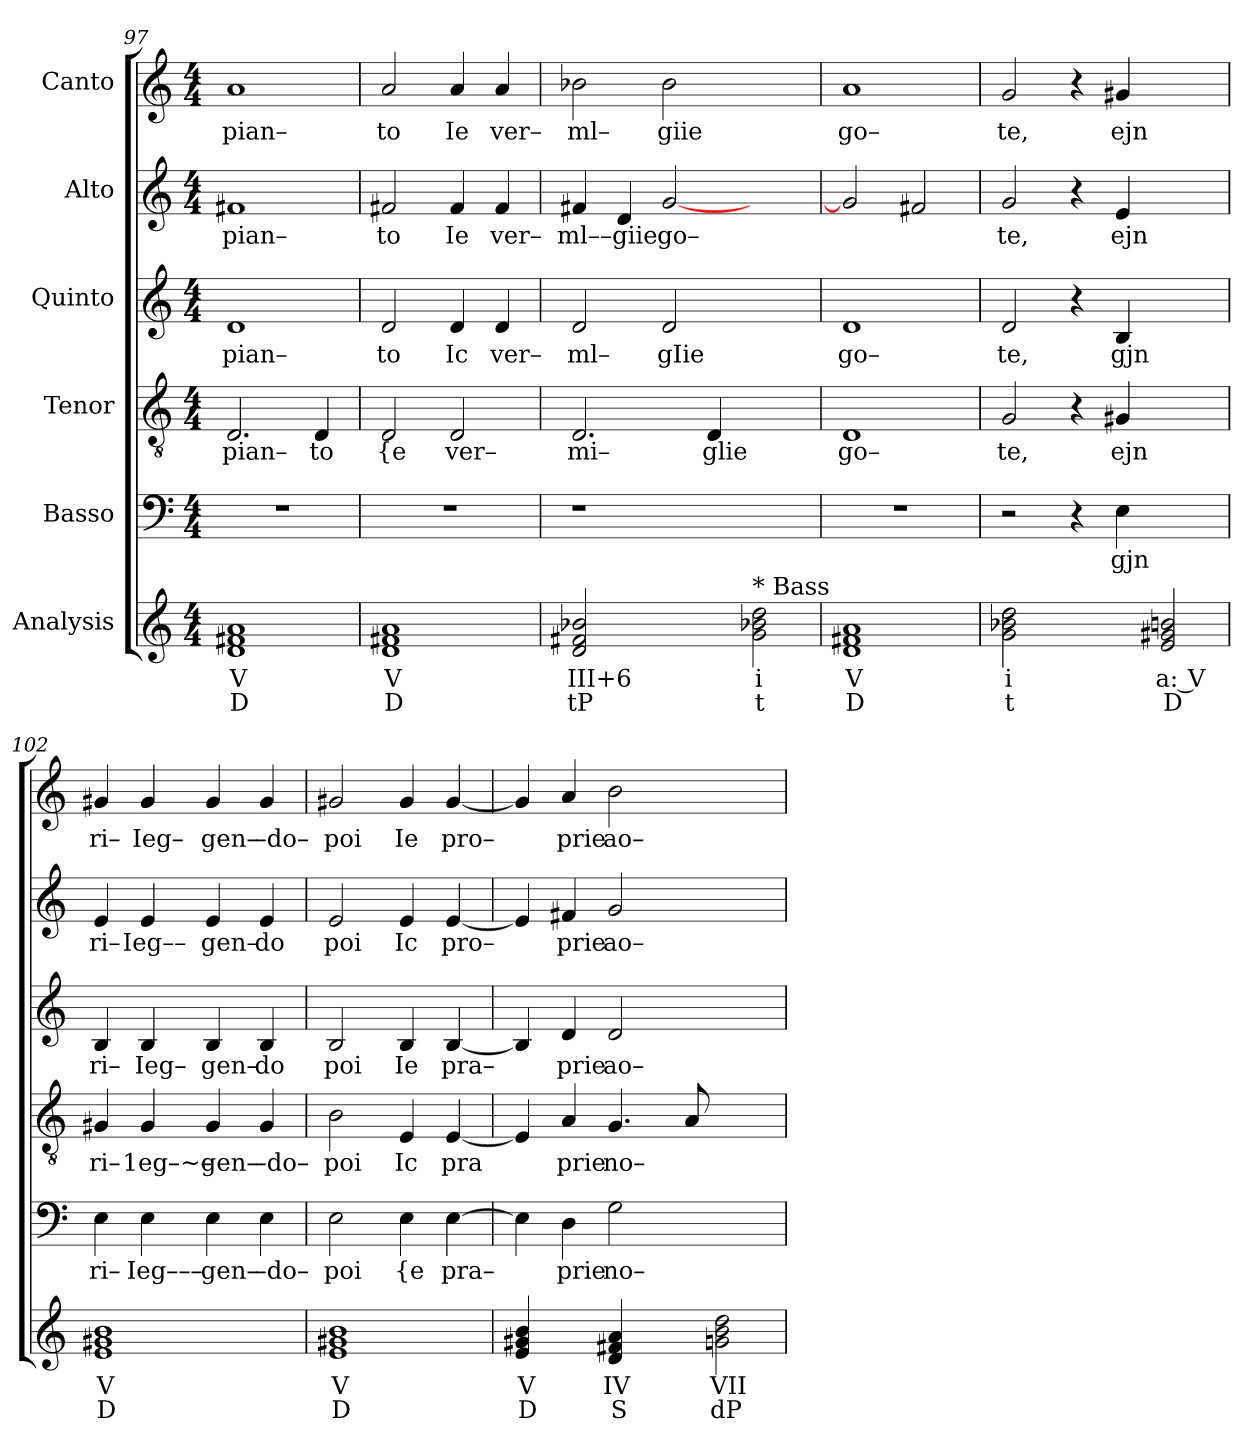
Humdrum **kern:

**kern	**text	**text	**kern	**text	**kern	**text	**kern	**text	**kern	**text	**kern	**text
*part6	*part6	*part6	*part5	*part5	*part4	*part4	*part3	*part3	*part2	*part2	*part1	*part1
*staff6	*staff6	*staff6	*staff5	*staff5	*staff4	*staff4	*staff3	*staff3	*staff2	*staff2	*staff1	*staff1
*I"Analysis	*	*	*I"Basso	*	*I"Tenor	*	*I"Quinto	*	*I"Alto	*	*I"Canto	*
*	*	*	*clefF4	*	*clefGv2	*	*clefG2	*	*clefG2	*	*clefG2	*
*k[]	*	*	*k[]	*	*k[]	*	*k[]	*	*k[]	*	*k[]	*
*M4/4	*	*	*M4/4	*	*M4/4	*	*M4/4	*	*M4/4	*	*M4/4	*
=97	=97	=97	=97	=97	=97	=97	=97	=97	=97	=97	=97	=97
!	!	!	!	!	!	!LO:LY:b	!	!	!	!	!	!
!	!	!	!	!	!	!	!	!LO:LY:b	!	!	!	!
!	!	!	!	!	!	!	!	!	!	!LO:LY:b	!	!
!	!	!	!	!	!	!	!	!	!	!	!	!LO:LY:b
1d 1f#X 1a	V	D	1r	.	2.D/	pian–	1d	pian–	1f#X	pian–	1a	pian–
!	!	!	!	!	!	!LO:LY:b	!	!	!	!	!	!
.	.	.	.	.	4D/	to	.	.	.	.	.	.
=98	=98	=98	=98	=98	=98	=98	=98	=98	=98	=98	=98	=98
!	!	!	!	!	!	!LO:LY:b	!	!	!	!	!	!
!	!	!	!	!	!	!	!	!LO:LY:b	!	!	!	!
!	!	!	!	!	!	!	!	!	!	!LO:LY:b	!	!
!	!	!	!	!	!	!	!	!	!	!	!	!LO:LY:b
1d 1f#X 1a	V	D	1r	.	2D/	{e	2d/	to	2f#X/	to	2a/	to
!	!	!	!	!	!	!LO:LY:b	!	!	!	!	!	!
!	!	!	!	!	!	!	!	!LO:LY:b	!	!	!	!
!	!	!	!	!	!	!	!	!	!	!LO:LY:b	!	!
!	!	!	!	!	!	!	!	!	!	!	!	!LO:LY:b
.	.	.	.	.	2D/	ver–	4d/	Ic	4f#/	Ie	4a/	Ie
!	!	!	!	!	!	!	!	!LO:LY:b	!	!	!	!
!	!	!	!	!	!	!	!	!	!	!LO:LY:b	!	!
!	!	!	!	!	!	!	!	!	!	!	!	!LO:LY:b
.	.	.	.	.	.	.	4d/	ver–	4f#/	ver–	4a/	ver–
=99	=99	=99	=99	=99	=99	=99	=99	=99	=99	=99	=99	=99
!	!	!	!	!	!	!LO:LY:b	!	!	!	!	!	!
!	!	!	!	!	!	!	!	!LO:LY:b	!	!	!	!
!	!	!	!	!	!	!	!	!	!	!LO:LY:b	!	!
!	!	!	!	!	!	!	!	!	!	!	!	!LO:LY:b
2d 2f#X 2b-X	III+6	tP	1r	.	2.D/	mi–	2d/	ml–	4f#X/	ml––	2b-X\	ml–
!	!	!	!	!	!	!	!	!	!	!LO:LY:b	!	!
.	.	.	.	.	.	.	.	.	4d/	giie	.	.
!	!	!	!	!	!	!	!	!LO:LY:b	!	!	!	!
!	!	!	!	!	!	!	!	!	!	!LO:LY:b	!	!
!	!	!	!	!	!	!	!	!	!	!	!	!LO:LY:b
2ryy	.	.	.	.	.	.	2d/	gIie	[2g/	go–	2b-\	giie
!	!	!	!	!	!	!LO:LY:b	!	!	!	!	!	!
.	.	.	.	.	4D/	glie	.	.	.	.	.	.
!LO:TX:a:t=* Bass	!	!	!	!	!	!	!	!	!	!	!	!
2g 2b-X 2dd	i	t	2ryy	.	2ryy	.	2ryy	.	2ryy	.	2ryy	.
=100	=100	=100	=100	=100	=100	=100	=100	=100	=100	=100	=100	=100
!	!	!	!	!	!	!LO:LY:b	!	!	!	!	!	!
!	!	!	!	!	!	!	!	!LO:LY:b	!	!	!	!
!	!	!	!	!	!	!	!	!	!	!	!	!LO:LY:b
1d 1f#X 1a	V	D	1r	.	1D	go–	1d	go–	2g/]	.	1a	go–
.	.	.	.	.	.	.	.	.	2f#X/	.	.	.
=101	=101	=101	=101	=101	=101	=101	=101	=101	=101	=101	=101	=101
!	!	!	!	!	!	!LO:LY:b	!	!	!	!	!	!
!	!	!	!	!	!	!	!	!LO:LY:b	!	!	!	!
!	!	!	!	!	!	!	!	!	!	!LO:LY:b	!	!
!	!	!	!	!	!	!	!	!	!	!	!	!LO:LY:b
2g 2b-X 2dd	i	t	2r	.	2G/	te,	2d/	te,	2g/	te,	2g/	te,
2ryy	.	.	4r	.	4r	.	4r	.	4r	.	4r	.
!	!	!	!	!LO:LY:b	!	!	!	!	!	!	!	!
!	!	!	!	!	!	!LO:LY:b	!	!	!	!	!	!
!	!	!	!	!	!	!	!	!LO:LY:b	!	!	!	!
!	!	!	!	!	!	!	!	!	!	!LO:LY:b	!	!
!	!	!	!	!	!	!	!	!	!	!	!	!LO:LY:b
.	.	.	4E\	gjn	4G#X/	ejn	4B/	gjn	4e/	ejn	4g#X/	ejn
2e 2g#X 2bn	a: V	D	2ryy	.	2ryy	.	2ryy	.	2ryy	.	2ryy	.
=102	=102	=102	=102	=102	=102	=102	=102	=102	=102	=102	=102	=102
!	!	!	!	!LO:LY:b	!	!	!	!	!	!	!	!
!	!	!	!	!	!	!LO:LY:b	!	!	!	!	!	!
!	!	!	!	!	!	!	!	!LO:LY:b	!	!	!	!
!	!	!	!	!	!	!	!	!	!	!LO:LY:b	!	!
!	!	!	!	!	!	!	!	!	!	!	!	!LO:LY:b
1e 1g#X 1b	V	D	4E\	ri–	4G#X/	ri–	4B/	ri–	4e/	ri–	4g#X/	ri–
!	!	!	!	!LO:LY:b	!	!	!	!	!	!	!	!
!	!	!	!	!	!	!LO:LY:b	!	!	!	!	!	!
!	!	!	!	!	!	!	!	!LO:LY:b	!	!	!	!
!	!	!	!	!	!	!	!	!	!	!LO:LY:b	!	!
!	!	!	!	!	!	!	!	!	!	!	!	!LO:LY:b
.	.	.	4E\	Ieg–––	4G#/	1eg–~–	4B/	Ieg–	4e/	Ieg––	4g#/	Ieg–
!	!	!	!	!LO:LY:b	!	!	!	!	!	!	!	!
!	!	!	!	!	!	!LO:LY:b	!	!	!	!	!	!
!	!	!	!	!	!	!	!	!LO:LY:b	!	!	!	!
!	!	!	!	!	!	!	!	!	!	!LO:LY:b	!	!
!	!	!	!	!	!	!	!	!	!	!	!	!LO:LY:b
.	.	.	4E\	gen–	4G#/	gen–	4B/	gen–	4e/	gen–	4g#/	gen–
!	!	!	!	!LO:LY:b	!	!	!	!	!	!	!	!
!	!	!	!	!	!	!LO:LY:b	!	!	!	!	!	!
!	!	!	!	!	!	!	!	!LO:LY:b	!	!	!	!
!	!	!	!	!	!	!	!	!	!	!LO:LY:b	!	!
!	!	!	!	!	!	!	!	!	!	!	!	!LO:LY:b
.	.	.	4E\	–do–	4G#/	–do–	4B/	do	4e/	do	4g#/	–do–
=103	=103	=103	=103	=103	=103	=103	=103	=103	=103	=103	=103	=103
!	!	!	!	!LO:LY:b	!	!	!	!	!	!	!	!
!	!	!	!	!	!	!LO:LY:b	!	!	!	!	!	!
!	!	!	!	!	!	!	!	!LO:LY:b	!	!	!	!
!	!	!	!	!	!	!	!	!	!	!LO:LY:b	!	!
!	!	!	!	!	!	!	!	!	!	!	!	!LO:LY:b
1e 1g#X 1b	V	D	2E\	poi	2B\	poi	2B/	poi	2e/	poi	2g#X/	poi
!	!	!	!	!LO:LY:b	!	!	!	!	!	!	!	!
!	!	!	!	!	!	!LO:LY:b	!	!	!	!	!	!
!	!	!	!	!	!	!	!	!LO:LY:b	!	!	!	!
!	!	!	!	!	!	!	!	!	!	!LO:LY:b	!	!
!	!	!	!	!	!	!	!	!	!	!	!	!LO:LY:b
.	.	.	4E\	{e	4E/	Ic	4B/	Ie	4e/	Ic	4g#/	Ie
!	!	!	!	!LO:LY:b	!	!	!	!	!	!	!	!
!	!	!	!	!	!	!LO:LY:b	!	!	!	!	!	!
!	!	!	!	!	!	!	!	!LO:LY:b	!	!	!	!
!	!	!	!	!	!	!	!	!	!	!LO:LY:b	!	!
!	!	!	!	!	!	!	!	!	!	!	!	!LO:LY:b
.	.	.	[4E\	pra–	[4E/	pra	[4B/	pra–	[4e/	pro–	[4g#/	pro–
=104	=104	=104	=104	=104	=104	=104	=104	=104	=104	=104	=104	=104
4e 4g#X 4b	V	D	4E\]	.	4E/]	.	4B/]	.	4e/]	.	4g#/]	.
!	!	!	!	!LO:LY:b	!	!	!	!	!	!	!	!
!	!	!	!	!	!	!LO:LY:b	!	!	!	!	!	!
!	!	!	!	!	!	!	!	!LO:LY:b	!	!	!	!
!	!	!	!	!	!	!	!	!	!	!LO:LY:b	!	!
!	!	!	!	!	!	!	!	!	!	!	!	!LO:LY:b
4ryy	.	.	4D\	prie	4A/	prie	4d/	prie	4f#X/	prie	4a/	prie
!	!	!	!	!LO:LY:b	!	!	!	!	!	!	!	!
!	!	!	!	!	!	!LO:LY:b	!	!	!	!	!	!
!	!	!	!	!	!	!	!	!LO:LY:b	!	!	!	!
!	!	!	!	!	!	!	!	!	!	!LO:LY:b	!	!
!	!	!	!	!	!	!	!	!	!	!	!	!LO:LY:b
4d 4f#X 4a	IV	S	2G\	no–	4.G/	no–	2d/	ao–	2g/	ao–	2b\	ao–
4ryy	.	.	.	.	.	.	.	.	.	.	.	.
.	.	.	.	.	8A/	.	.	.	.	.	.	.
2gn 2b 2dd	VII	dP	2ryy	.	2ryy	.	2ryy	.	2ryy	.	2ryy	.
=	=	=	=	=	=	=	=	=	=	=	=	=
*-	*-	*-	*-	*-	*-	*-	*-	*-	*-	*-	*-	*-
